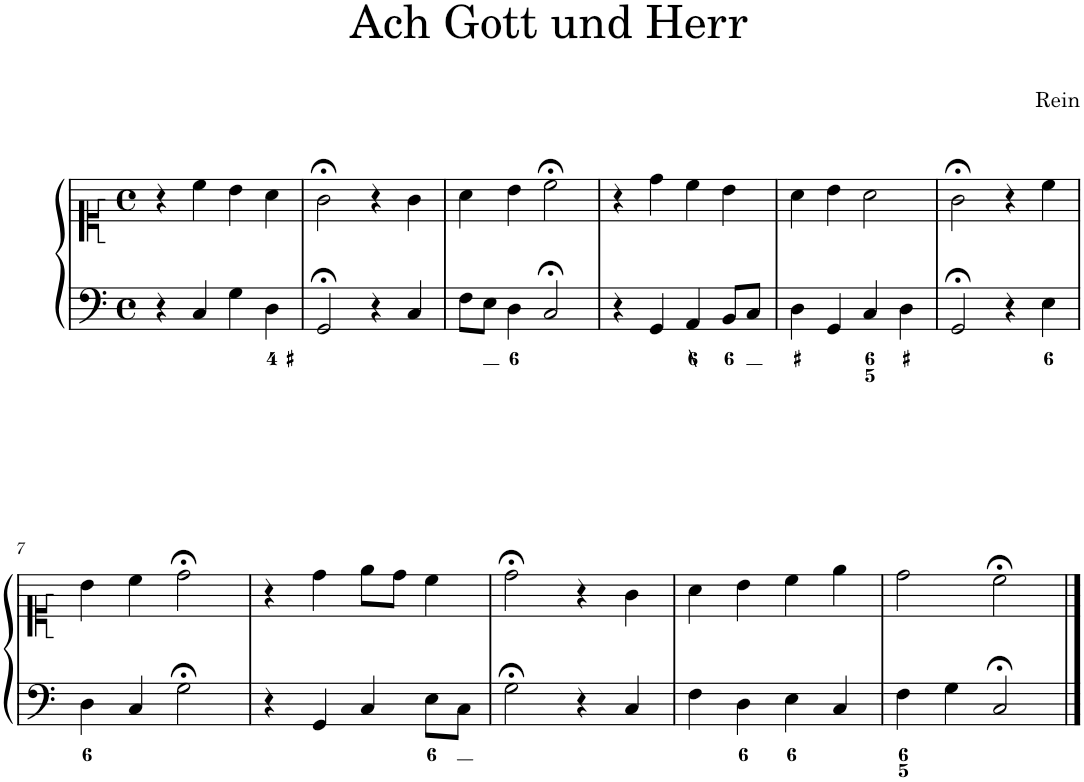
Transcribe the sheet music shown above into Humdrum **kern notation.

**kern	**kern
*part1	*part1
*staff2	*staff1
*I"Piano	*
*I'Pno.	*
*clefF4	*clefC1
*k[]	*k[]
*M4/4	*M4/4
*met(c)	*met(c)
=1	=1
4r	4r
4C/	4cc\
4G\	4b\
4D\	4a\
=2	=2
2GG;</	2g;<\
4r	4r
4C/	4g\
=3	=3
8F\L	4a\
8E\J	.
4D\	4b\
2C;</	2cc;<\
=4	=4
4r	4r
4GG/	4dd\
4AA/	4cc\
8BB/L	4b\
8C/J	.
=5	=5
4D\	4a\
4GG/	4b\
4C/	2a\
4D\	.
=6	=6
2GG;</	2g;<\
4r	4r
4E\	4cc\
!!LO:LB:g=z
=7	=7
4D\	4b\
4C/	4cc\
2G;<\	2dd;<\
=8	=8
4r	4r
4GG/	4dd\
4C/	8ee\L
.	8dd\J
8E\L	4cc\
8C\J	.
=9	=9
2G;<\	2dd;<\
4r	4r
4C/	4g\
=10	=10
4F\	4a\
4D\	4b\
4E\	4cc\
4C/	4ee\
=11	=11
4F\	2dd\
4G\	.
2C;</	2cc;<\
==	==
*-	*-
